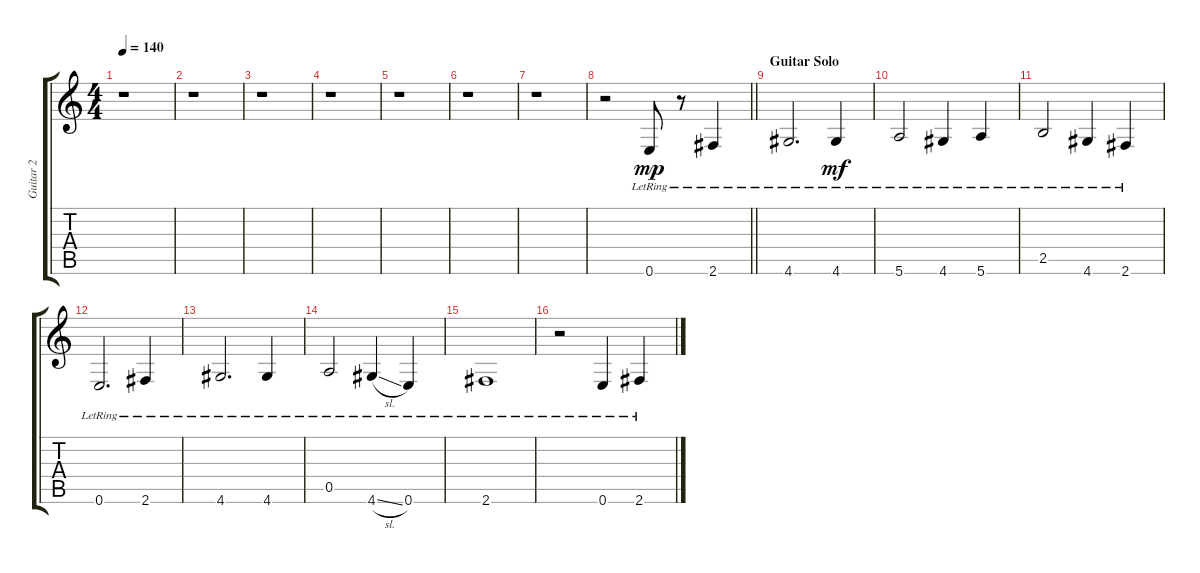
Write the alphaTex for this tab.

\track ("Guitar 2" "Guitar 2") {instrument electricguitarclean}
\staff {score tabs}
\tuning (E4 B3 G3 D3 A2 E2) {hide}
\ts (4 4)
\tempo 140
\clef g2
\ks c
r.1{dy mp} |
r.1 |
r.1 |
r.1 |
r.1 |
r.1 |
r.1 |
\barLineRight lightlight
r.2 0.6{lr}.8 r.8 2.6{lr}.4 |
\section ("" "Guitar Solo")
4.6{lr}.2{d} 4.6{lr}.4{dy mf} |
5.6{lr}.2 4.6{lr}.4 5.6{lr}.4 |
2.5{lr}.2 4.6{lr}.4 2.6{lr}.4 |
0.6{lr}.2{d} 2.6{lr}.4 |
4.6{lr}.2{d} 4.6{lr}.4 |
0.5{lr}.2 4.6{sl lr}.4 0.6{lr}.4 |
2.6{lr}.1 |
r.2 0.6{lr}.4 2.6{lr}.4
